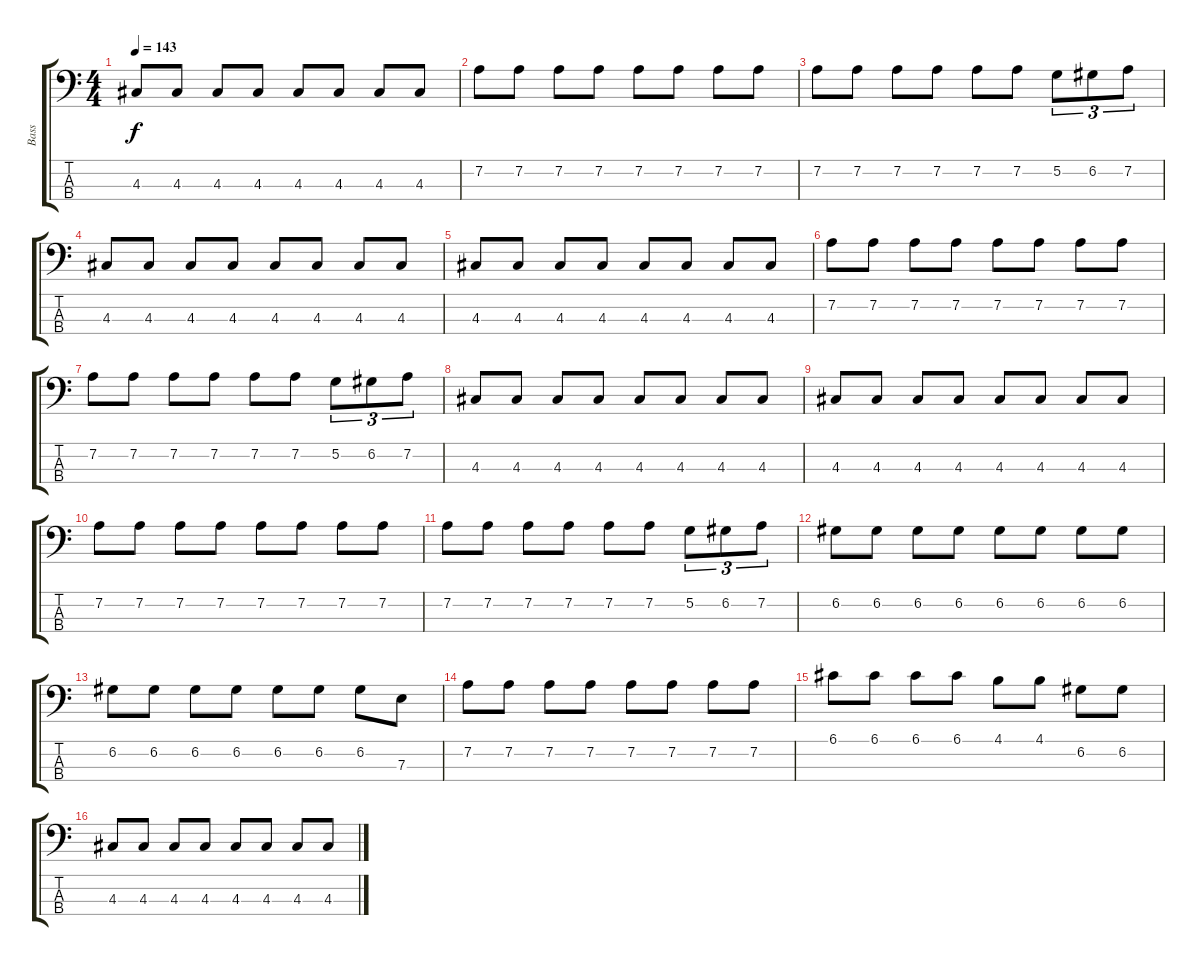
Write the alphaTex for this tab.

\track ("Bass" "Bass") {instrument electricbassfinger}
\staff {score tabs}
\tuning (G2 D2 A1 E1) {hide}
\ts (4 4)
\tempo 143
\clef f4
\ks c
4.3.8{dy f} 4.3.8 4.3.8 4.3.8 4.3.8 4.3.8 4.3.8 4.3.8 |
7.2.8 7.2.8 7.2.8 7.2.8 7.2.8 7.2.8 7.2.8 7.2.8 |
7.2.8 7.2.8 7.2.8 7.2.8 7.2.8 7.2.8 5.2.8{tu (3 2)} 6.2.8{tu (3 2)} 7.2.8{tu (3 2)} |
4.3.8 4.3.8 4.3.8 4.3.8 4.3.8 4.3.8 4.3.8 4.3.8 |
4.3.8 4.3.8 4.3.8 4.3.8 4.3.8 4.3.8 4.3.8 4.3.8 |
7.2.8 7.2.8 7.2.8 7.2.8 7.2.8 7.2.8 7.2.8 7.2.8 |
7.2.8 7.2.8 7.2.8 7.2.8 7.2.8 7.2.8 5.2.8{tu (3 2)} 6.2.8{tu (3 2)} 7.2.8{tu (3 2)} |
4.3.8 4.3.8 4.3.8 4.3.8 4.3.8 4.3.8 4.3.8 4.3.8 |
4.3.8 4.3.8 4.3.8 4.3.8 4.3.8 4.3.8 4.3.8 4.3.8 |
7.2.8 7.2.8 7.2.8 7.2.8 7.2.8 7.2.8 7.2.8 7.2.8 |
7.2.8 7.2.8 7.2.8 7.2.8 7.2.8 7.2.8 5.2.8{tu (3 2)} 6.2.8{tu (3 2)} 7.2.8{tu (3 2)} |
6.2.8 6.2.8 6.2.8 6.2.8 6.2.8 6.2.8 6.2.8 6.2.8 |
6.2.8 6.2.8 6.2.8 6.2.8 6.2.8 6.2.8 6.2.8 7.3.8 |
7.2.8 7.2.8 7.2.8 7.2.8 7.2.8 7.2.8 7.2.8 7.2.8 |
6.1.8 6.1.8 6.1.8 6.1.8 4.1.8 4.1.8 6.2.8 6.2.8 |
4.3.8 4.3.8 4.3.8 4.3.8 4.3.8 4.3.8 4.3.8 4.3.8
